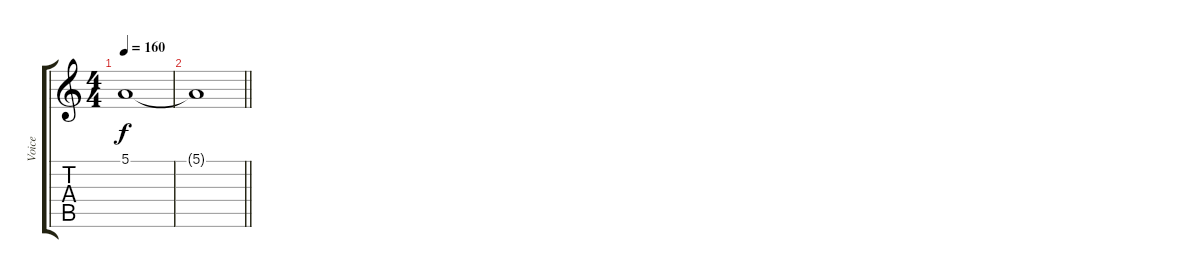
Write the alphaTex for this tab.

\track ("Voice" "Voice") {instrument tenorsax}
\staff {score tabs}
\tuning (E4 B3 G3 D3 A2 E2) {hide}
\ts (4 4)
\tempo 160
\clef g2
\ks c
5.1.1{dy f} |
\barLineRight lightlight
5.1{t}.1
